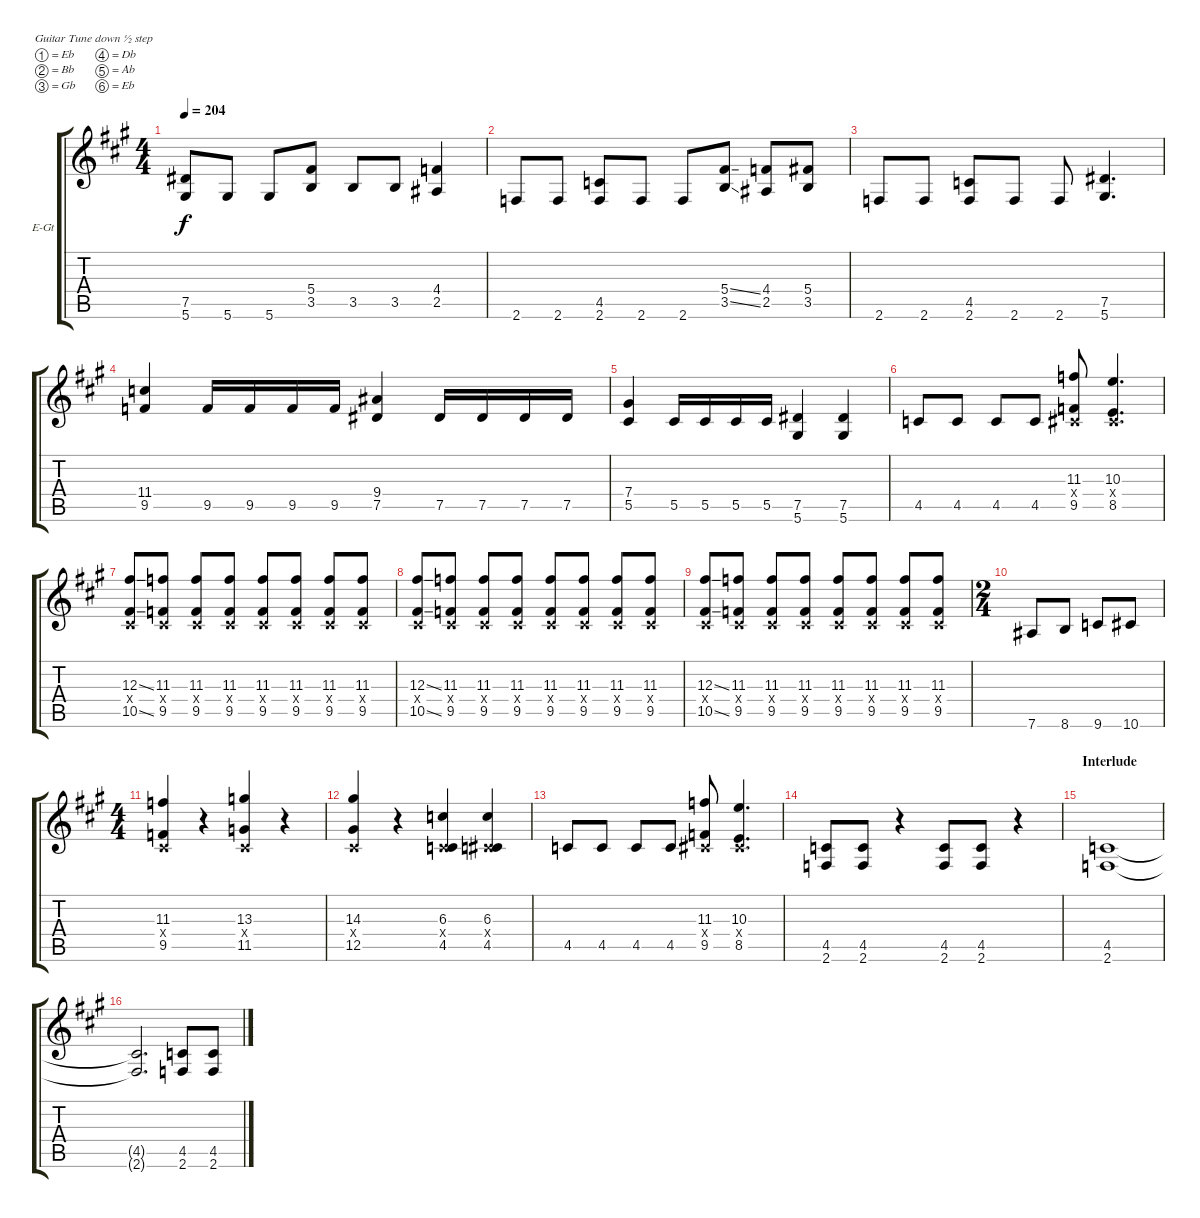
\bracketExtendMode groupsimilarinstruments
\firstSystemTrackNameOrientation horizontal
\otherSystemsTrackNameOrientation horizontal
\track ("Dave BrownSound" "E-Gt") {instrument distortionguitar}
\staff {score tabs}
\tuning (Eb4 Bb3 Gb3 Db3 Ab2 Eb2)
\ts (4 4)
\tempo 204
\clef g2
\ks a
(7.5 5.6).8{dy f} 5.6.8 5.6.8 (5.4 3.5).8 3.5.8 3.5.8 (4.4 2.5).4 |
2.6.8 2.6.8 (4.5 2.6).8 2.6.8 2.6.8 (5.4{ss} 3.5{ss}).8 (4.4 2.5).8 (5.4 3.5).8 |
2.6.8 2.6.8 (4.5 2.6).8 2.6.8 2.6.8 (7.5 5.6).4{d} |
(11.4 9.5).4 9.5.16 9.5.16 9.5.16 9.5.16 (9.4 7.5).4 7.5.16 7.5.16 7.5.16 7.5.16 |
(7.4 5.5).4 5.5.16 5.5.16 5.5.16 5.5.16 (7.5 5.6).4 (7.5 5.6).4 |
4.5.8 4.5.8 4.5.8 4.5.8 (11.3 0.4{x} 9.5).8 (10.3 0.4{x} 8.5).4{d} |
(12.3{ss} 0.4{x} 10.5{ss}).8 (11.3 0.4{x} 9.5).8 (11.3 0.4{x} 9.5).8 (11.3 0.4{x} 9.5).8 (11.3 0.4{x} 9.5).8 (11.3 0.4{x} 9.5).8 (11.3 0.4{x} 9.5).8 (11.3 0.4{x} 9.5).8 |
(12.3{ss} 0.4{x} 10.5{ss}).8 (11.3 0.4{x} 9.5).8 (11.3 0.4{x} 9.5).8 (11.3 0.4{x} 9.5).8 (11.3 0.4{x} 9.5).8 (11.3 0.4{x} 9.5).8 (11.3 0.4{x} 9.5).8 (11.3 0.4{x} 9.5).8 |
(12.3{ss} 0.4{x} 10.5{ss}).8 (11.3 0.4{x} 9.5).8 (11.3 0.4{x} 9.5).8 (11.3 0.4{x} 9.5).8 (11.3 0.4{x} 9.5).8 (11.3 0.4{x} 9.5).8 (11.3 0.4{x} 9.5).8 (11.3 0.4{x} 9.5).8 |
\ts (2 4)
7.6.8 8.6.8 9.6.8 10.6.8 |
\ts (4 4)
(11.3 0.4{x} 9.5).4 r.4 (13.3 0.4{x} 11.5).4 r.4 |
(14.3 0.4{x} 12.5).4 r.4 (6.3 0.4{x} 4.5).4 (6.3 0.4{x} 4.5).4 |
4.5.8 4.5.8 4.5.8 4.5.8 (11.3 0.4{x} 9.5).8 (10.3 0.4{x} 8.5).4{d} |
(4.5 2.6).8 (4.5 2.6).8 r.4 (4.5 2.6).8 (4.5 2.6).8 r.4 |
\section ("" "Interlude")
(4.5 2.6).1 |
(4.5{t} 2.6{t}).2{d} (4.5 2.6).8 (4.5 2.6).8
